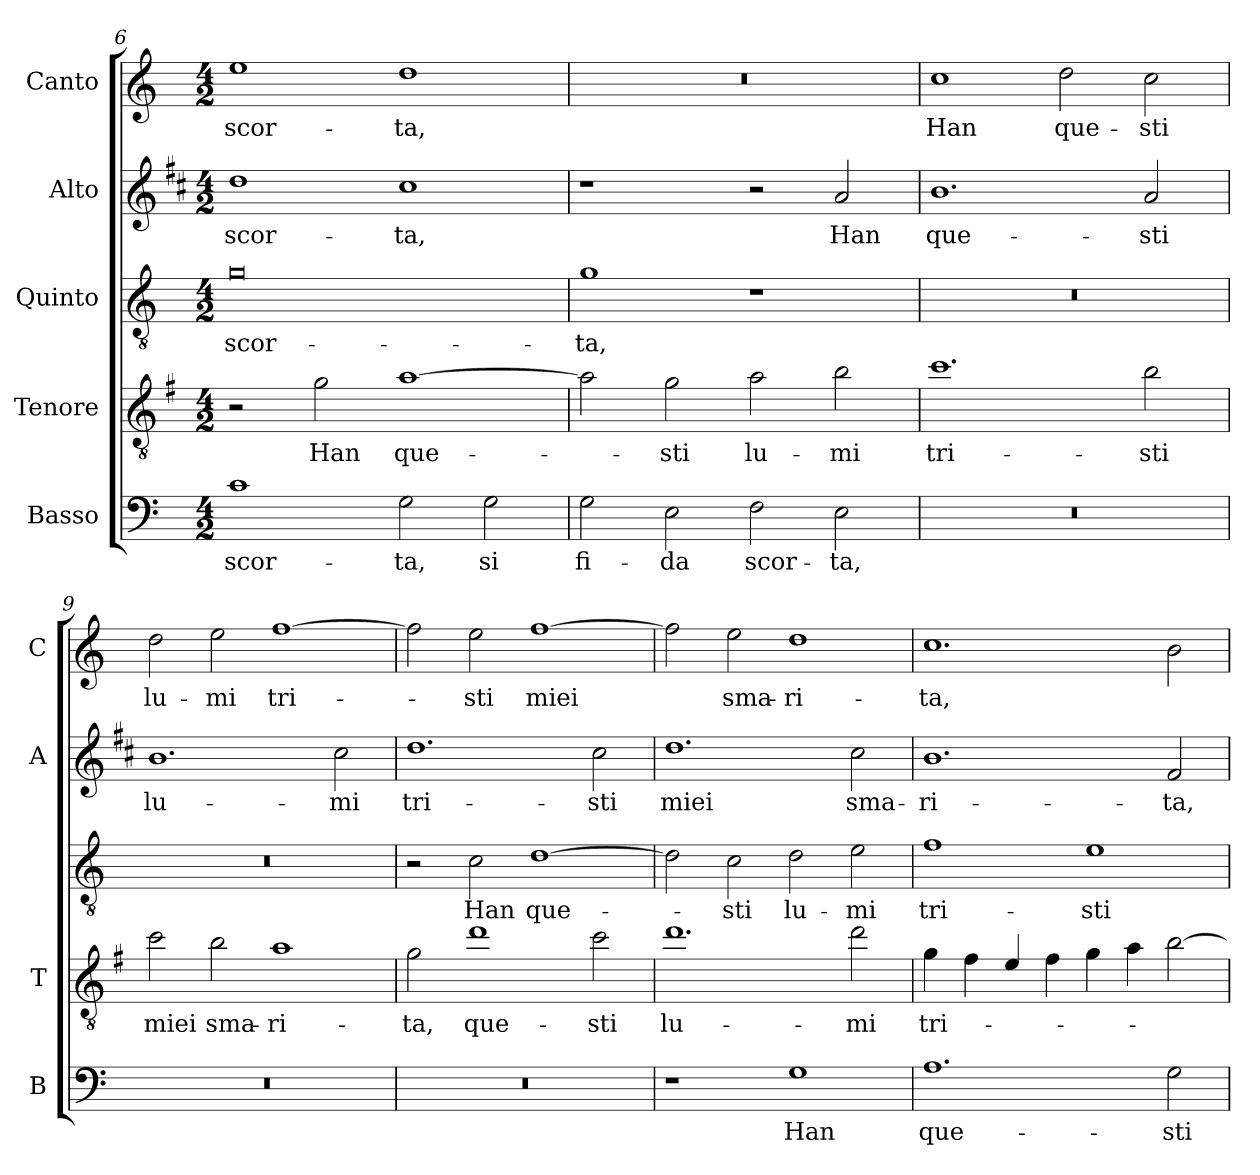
**kern	**text	**kern	**text	**kern	**text	**kern	**text	**kern	**text
*part5	*part5	*part4	*part4	*part3	*part3	*part2	*part2	*part1	*part1
*staff5	*staff5	*staff4	*staff4	*staff3	*staff3	*staff2	*staff2	*staff1	*staff1
*I"Basso	*	*I"Tenore	*	*I"Quinto	*	*I"Alto	*	*I"Canto	*
*I'B	*	*I'T	*	*	*	*I'A	*	*I'C	*
*clefF4	*	*clefGv2	*	*clefGv2	*	*clefG2	*	*clefG2	*
*	*	*ITrd4c7	*	*	*	*ITrd1c2	*	*	*
*k[]	*	*k[]	*	*k[]	*	*k[]	*	*k[]	*
*C:	*	*C:	*	*C:	*	*C:	*	*C:	*
*M4/2	*	*M4/2	*	*M4/2	*	*M4/2	*	*M4/2	*
=6	=6	=6	=6	=6	=6	=6	=6	=6	=6
!	!LO:LY:b	!	!	!	!LO:LY:b	!	!LO:LY:b	!	!LO:LY:b
1c	scor-	2r	.	0g	scor-	1cc	scor-	1ee	scor-
!	!	!	!LO:LY:b	!	!	!	!	!	!
.	.	2c\	Han	.	.	.	.	.	.
!	!LO:LY:b	!	!LO:LY:b	!	!	!	!LO:LY:b	!	!LO:LY:b
2G\	-ta,	[1d	que-	.	.	1b	-ta,	1dd	-ta,
!	!LO:LY:b	!	!	!	!	!	!	!	!
2G\	si	.	.	.	.	.	.	.	.
=7	=7	=7	=7	=7	=7	=7	=7	=7	=7
!	!LO:LY:b	!	!	!	!LO:LY:b	!	!	!	!
2G\	fi-	2d\]	.	1g	-ta,	1r	.	0r	.
!	!LO:LY:b	!	!LO:LY:b	!	!	!	!	!	!
2E\	-da	2c\	-sti	.	.	.	.	.	.
!	!LO:LY:b	!	!LO:LY:b	!	!	!	!	!	!
2F\	scor-	2d\	lu-	1r	.	2r	.	.	.
!	!LO:LY:b	!	!LO:LY:b	!	!	!	!LO:LY:b	!	!
2E\	-ta,	2e\	-mi	.	.	2g/	Han	.	.
=8	=8	=8	=8	=8	=8	=8	=8	=8	=8
!	!	!	!LO:LY:b	!	!	!	!LO:LY:b	!	!LO:LY:b
0r	.	1.f	tri-	0r	.	1.a	que-	1cc	Han
!	!	!	!	!	!	!	!	!	!LO:LY:b
.	.	.	.	.	.	.	.	2dd\	que-
!	!	!	!LO:LY:b	!	!	!	!LO:LY:b	!	!LO:LY:b
.	.	2e\	-sti	.	.	2g/	-sti	2cc\	-sti
=9	=9	=9	=9	=9	=9	=9	=9	=9	=9
!	!	!	!LO:LY:b	!	!	!	!LO:LY:b	!	!LO:LY:b
0r	.	2f\	miei	0r	.	1.a	lu-	2dd\	lu-
!	!	!	!LO:LY:b	!	!	!	!	!	!LO:LY:b
.	.	2e\	sma-	.	.	.	.	2ee\	-mi
!	!	!	!LO:LY:b	!	!	!	!	!	!LO:LY:b
.	.	1d	-ri-	.	.	.	.	[1ff	tri-
!	!	!	!	!	!	!	!LO:LY:b	!	!
.	.	.	.	.	.	2b\	-mi	.	.
!!LO:LB:g=z
=10	=10	=10	=10	=10	=10	=10	=10	=10	=10
!	!	!	!LO:LY:b	!	!	!	!LO:LY:b	!	!
0r	.	2c\	-ta,	2r	.	1.cc	tri-	2ff\]	.
!	!	!	!LO:LY:b	!	!LO:LY:b	!	!	!	!LO:LY:b
.	.	1g	que-	2c\	Han	.	.	2ee\	-sti
!	!	!	!	!	!LO:LY:b	!	!	!	!LO:LY:b
.	.	.	.	[1d	que-	.	.	[1ff	miei
!	!	!	!LO:LY:b	!	!	!	!LO:LY:b	!	!
.	.	2f\	-sti	.	.	2b\	-sti	.	.
=11	=11	=11	=11	=11	=11	=11	=11	=11	=11
!	!	!	!LO:LY:b	!	!	!	!LO:LY:b	!	!
1r	.	1.g	lu-	2d\]	.	1.cc	miei	2ff\]	.
!	!	!	!	!	!LO:LY:b	!	!	!	!LO:LY:b
.	.	.	.	2c\	-sti	.	.	2ee\	sma-
!	!LO:LY:b	!	!	!	!LO:LY:b	!	!	!	!LO:LY:b
1G	Han	.	.	2d\	lu-	.	.	1dd	-ri-
!	!	!	!LO:LY:b	!	!LO:LY:b	!	!LO:LY:b	!	!
.	.	2g\	-mi	2e\	-mi	2b\	sma-	.	.
=12	=12	=12	=12	=12	=12	=12	=12	=12	=12
!	!LO:LY:b	!	!LO:LY:b	!	!LO:LY:b	!	!LO:LY:b	!	!LO:LY:b
1.A	que-	4c\	tri-	1f	tri-	1.a	-ri-	1.cc	-ta,
.	.	4B\	.	.	.	.	.	.	.
.	.	4A/	.	.	.	.	.	.	.
.	.	4B\	.	.	.	.	.	.	.
!	!	!	!	!	!LO:LY:b	!	!	!	!
.	.	4c\	.	1e	-sti	.	.	.	.
.	.	4d\	.	.	.	.	.	.	.
!	!LO:LY:b	!	!	!	!	!	!LO:LY:b	!	!
2G\	-sti	[2e\	.	.	.	2e/	-ta,	2b\	.
=	=	=	=	=	=	=	=	=	=
*-	*-	*-	*-	*-	*-	*-	*-	*-	*-
